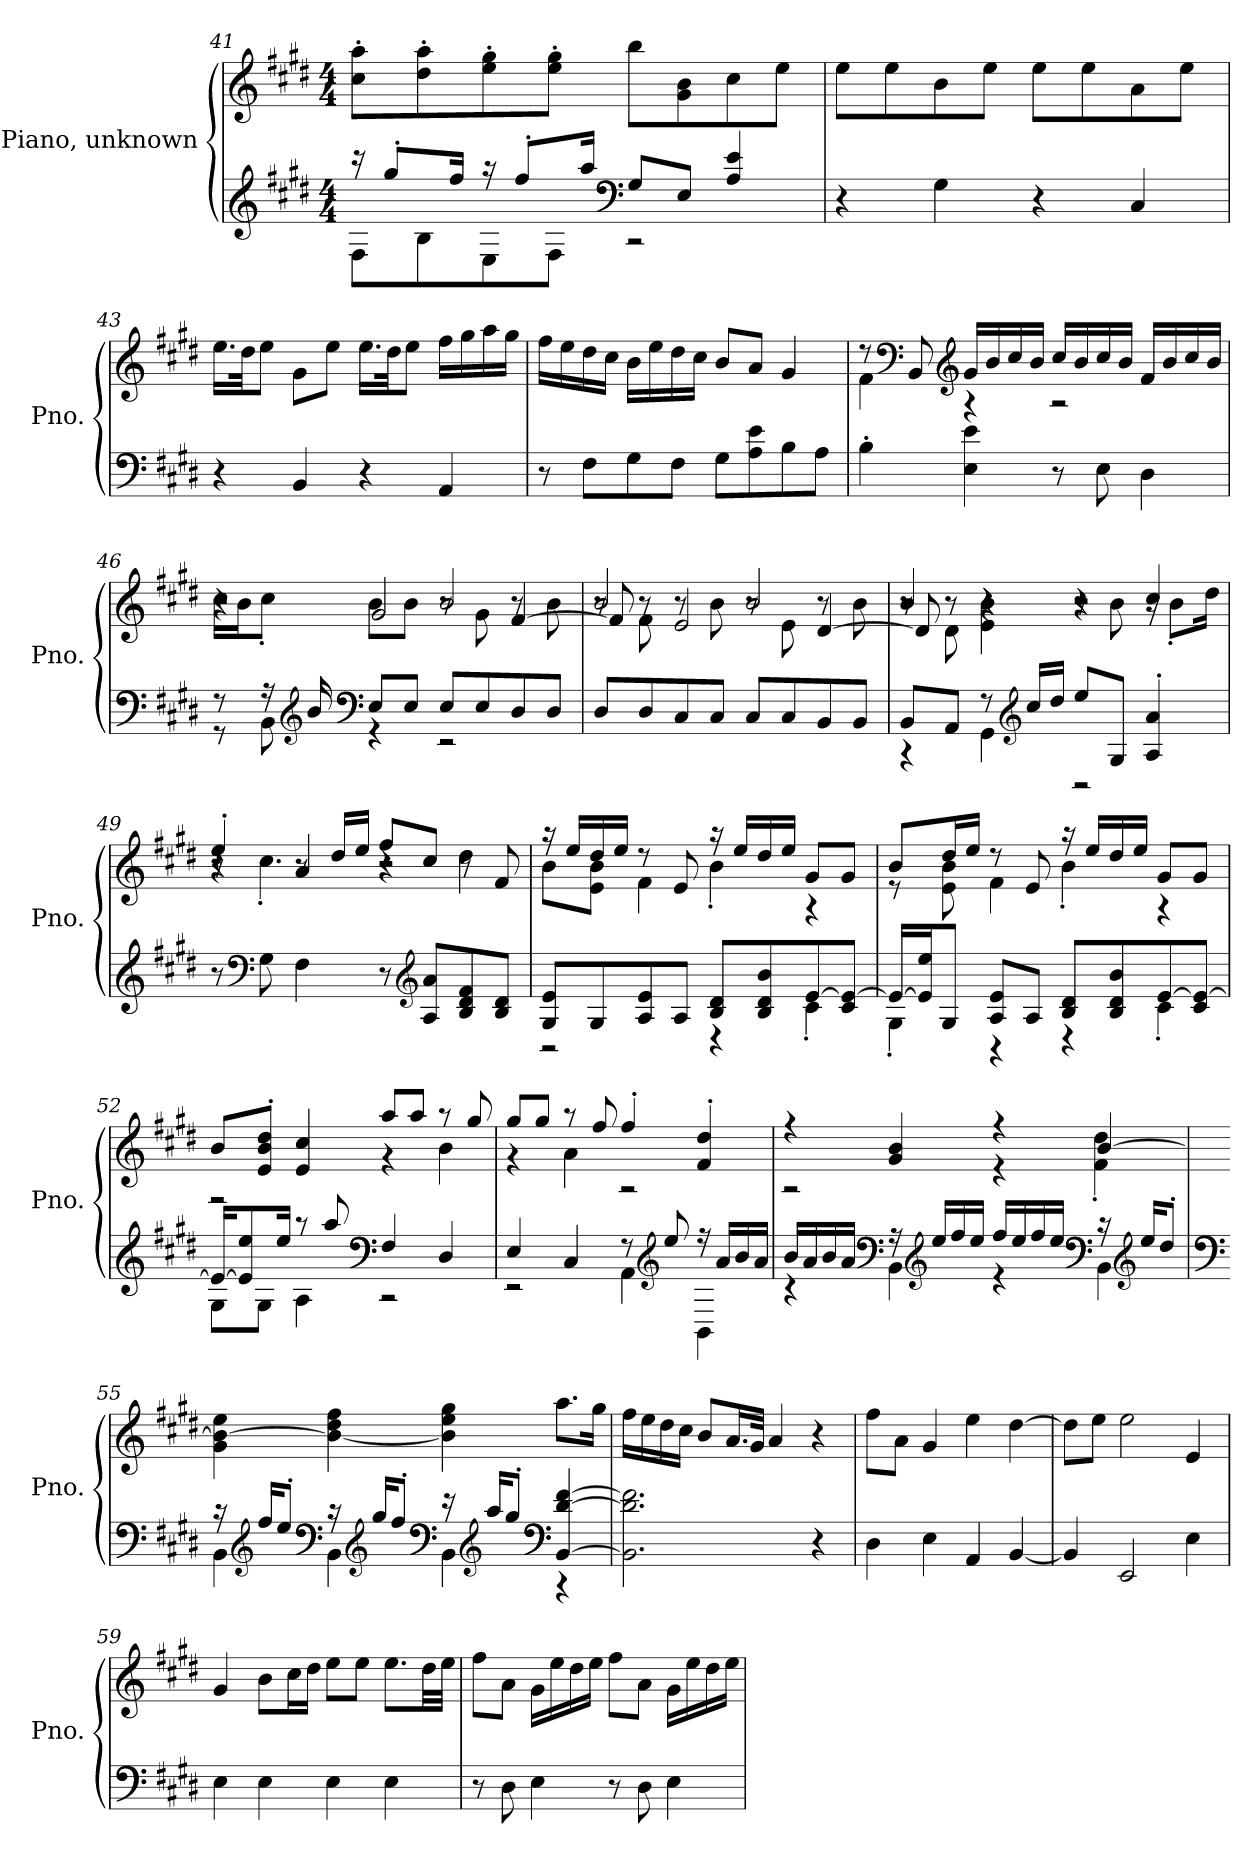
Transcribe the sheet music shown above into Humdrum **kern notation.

**kern	**kern
*part1	*part1
*staff2	*staff1
*I"Piano, unknown	*
*I'Pno.	*
!!LO:LB:g=z
*clefG2	*clefG2
*k[f#c#g#d#]	*k[f#c#g#d#]
*M4/4	*M4/4
=41	=41
*^	*
16r	8F#\L	8cc#\' 8aa\'L
8gg#'/L	.	.
.	8B\	8dd#\' 8aa\'
16ff#/Jk	.	.
16r	8E\	8ee\' 8gg#\'
8ff#'/L	.	.
.	8F#\J	8ee\' 8gg#\'J
16aa/Jk	.	.
*clefF4	*	*
8G#/L	2r	8bb\L
8E/J	.	8g#\ 8b\
4A/ 4e/	.	8cc#\
.	.	8ee\J
*v	*v	*
=42	=42
4r	8ee\L
.	8ee\
4G#\	8b\
.	8ee\J
4r	8ee\L
.	8ee\
4C#/	8a\
.	8ee\J
=43	=43
4r	16.ee\LL
.	32dd#\JK
.	8ee\J
4BB/	8g#\L
.	8ee\J
4r	16.ee\LL
.	32dd#\JK
.	8ee\J
4AA/	16ff#\LL
.	16gg#\
.	16aa\
.	16gg#\JJ
!!LO:LB:g=z
=44	=44
8r	16ff#\LL
.	16ee\
8F#\L	16dd#\
.	16cc#\JJ
8G#\	16b\LL
.	16ee\
8F#\J	16dd#\
.	16cc#\JJ
8G#\L	8b/L
8A\ 8e\	8a/J
8B\	4g#/
8A\J	.
=45	=45
*	*^
4B'\	8r	4f#\
*	*clefF4	*
.	8BB/	.
*	*clefG2	*
4E\ 4e\	16g#/LL	4r
.	16b/	.
.	16cc#/	.
.	16b/JJ	.
8r	16cc#/LL	2r
.	16b/	.
8E\	16cc#/	.
.	16b/JJ	.
4D#\	16f#/LL	.
.	16b/	.
.	16cc#/	.
.	16b/JJ	.
!!LO:LB:g=z
=46	=46	=46
*^	*	*^
8r	8r	2r	16cc#\LL	4r
.	.	.	16b\J	.
16r	8BB\	.	8cc#'\J	.
*clefG2	*	*	*	*
16b/	.	.	.	.
*clefF4	*	*	*	*
8E/L	4r	.	8b\L	2g#/
8E/J	.	.	8b\J	.
8E/L	2r	2b/	8r	.
8E/	.	.	8g#\	.
8D#/	.	.	8r	[4f#/
8D#/J	.	.	8b\	.
*v	*v	*	*	*
=47	=47	=47	=47
8D#/L	2b/	8r	8f#/]
8D#/	.	8f#\	8r
8C#/	.	8r	2e/
8C#/J	.	8b\	.
8C#/L	2b/	8r	.
8C#/	.	8e\	.
8BB/	.	8r	[4d#/
8BB/J	.	8b\	.
=48	=48	=48	=48
*^	*	*	*
8BB/L	4r	4b/	8r	8d#/]
8AA/J	.	.	8d#\	8r
8r	4GG#\	4r	4e\ 4b\	4r
*clefG2	*	*	*	*
16cc#/LL	.	.	.	.
16dd#/JJ	.	.	.	.
8ee/L	2r	4r	8r	2r
8G#/J	.	.	8b\	.
4A/' 4a/'	.	4cc#/	16r	.
.	.	.	8b'\L	.
.	.	.	16dd#\Jk	.
*v	*v	*	*	*
!!LO:LB:g=z	!!	!!
=49	=49	=49	=49
8r	4ee'/	8r	4r
*clefF4	*	*	*
8G#\	.	4.cc#'\	.
4F#\	8r	.	4a/
.	16dd#/LL	.	.
.	16ee/JJ	.	.
8r	8ff#/L	4r	2r
*clefG2	*	*	*
8A/ 8a/L	8cc#/J	.	.
8B/ 8d#/ 8f#/	8r	4dd#\	.
8B/ 8d#/J	8f#/	.	.
*	*	*v	*v
=50	=50	=50
*^	*	*
8G#/ 8e/L	2r	16r	8b\L
.	.	16ee/LL	.
8G#/	.	16dd#/	8e\ 8b\J
.	.	16ee/JJ	.
8A/ 8e/	.	8r	4f#\
8A/J	.	8e/	.
8B/ 8d#/L	4r	16r	4b'\
.	.	16ee/LL	.
8B/ 8d#/ 8b/	.	16dd#/	.
.	.	16ee/JJ	.
[8e/	4c#'\	8g#/L	4r
8c#/ 8e/_J	.	8g#/J	.
=51	=51	=51	=51
16e/LL_	4G#'\	8b/L	8r
16e/] 16ee/J	.	.	.
8G#/J	.	16dd#/L	8e\ 8b\
.	.	16ee/JJ	.
8A/ 8e/L	4r	8r	4f#\
8A/J	.	8e/	.
8B/ 8d#/L	4r	16r	4b'\
.	.	16ee/LL	.
8B/ 8d#/ 8b/	.	16dd#/	.
.	.	16ee/JJ	.
[8e/	4c#'\	8g#/L	4r
8c#/ 8e/_J	.	8g#/J	.
!!LO:LB:g=z	!!
=52	=52	=52	=52
16e/KL_	8G#\L	8b/L	2r
8e/] 8ee/	.	.	.
.	8G#\J	8e/' 8b/' 8dd#/'J	.
16ee/Jk	.	.	.
8r	4A\	4e/ 4cc#/	.
8aa/	.	.	.
*clefF4	*	*	*
4F#/	2r	8aa/L	4r
.	.	8aa/J	.
4D#/	.	8r	4b\
.	.	8gg#/	.
=53	=53	=53	=53
4E/	2r	8gg#/L	4r
.	.	8gg#/J	.
4C#/	.	8r	4a\
.	.	8ff#/	.
8r	4AA\	4ff#'/	2r
*clefG2	*	*	*
8ee/	.	.	.
16r	4BB\	4f#/' 4dd#/'	.
16a/LL	.	.	.
16b/	.	.	.
16a/JJ	.	.	.
!!LO:PB:g=z	!!
=54	=54	=54	=54
16b/LL	4r	4r	2r
16a/	.	.	.
16b/	.	.	.
16a/JJ	.	.	.
*clefF4	*	*	*
16r	4BB\	4g#/ 4b/	.
*clefG2	*	*	*
16ee/LL	.	.	.
16ff#/	.	.	.
16ee/JJ	.	.	.
16ff#/LL	4r	4r	4r
16ee/	.	.	.
16ff#/	.	.	.
16ee/JJ	.	.	.
*clefF4	*	*	*
16r	4BB\	[4b/	4f#\' 4dd#\'
*clefG2	*	*	*
16ee/KL	.	.	.
8dd#'/J	.	.	.
*	*	*v	*v
!!LO:LB:g=z
=55	=55	=55
*clefF4	*	*
16r	4BB\	4g#\ 4b\_ 4ee\
*clefG2	*	*
16ff#/KL	.	.
8ee'/J	.	.
*clefF4	*	*
16r	4BB\	4b\_ 4dd#\ 4ff#\
*clefG2	*	*
16gg#/KL	.	.
8ff#'/J	.	.
*clefF4	*	*
16r	4BB\	4b\] 4ee\ 4gg#\
*clefG2	*	*
16aa/KL	.	.
8gg#'/J	.	.
*clefF4	*	*
[4BB/ [4d#/ [4f#/	4r	8.aa\L
.	.	16gg#\Jk
*v	*v	*
=56	=56
2.BB\] 2.d#\] 2.f#\]	16ff#\LL
.	16ee\
.	16dd#\
.	16cc#\JJ
.	8b/L
.	16.a/L
.	32g#/JJk
.	4a/
4r	4r
=57	=57
4D#\	8ff#\L
.	8a\J
4E\	4g#/
4AA/	4ee\
[4BB/	[4dd#\
=58	=58
4BB/]	8dd#\L]
.	8ee\J
2EE/	2ee\
4E\	4e/
!!LO:LB:g=z
=59	=59
4E\	4g#/
4E\	8b\L
.	16cc#\L
.	16dd#\JJ
4E\	8ee\L
.	8ee\J
4E\	8.ee\L
.	32dd#\LL
.	32ee\JJJ
=60	=60
8r	8ff#\L
8D#\	8a\J
4E\	16g#\LL
.	16ee\
.	16dd#\
.	16ee\JJ
8r	8ff#\L
8D#\	8a\J
4E\	16g#\LL
.	16ee\
.	16dd#\
.	16ee\JJ
=	=
*-	*-
